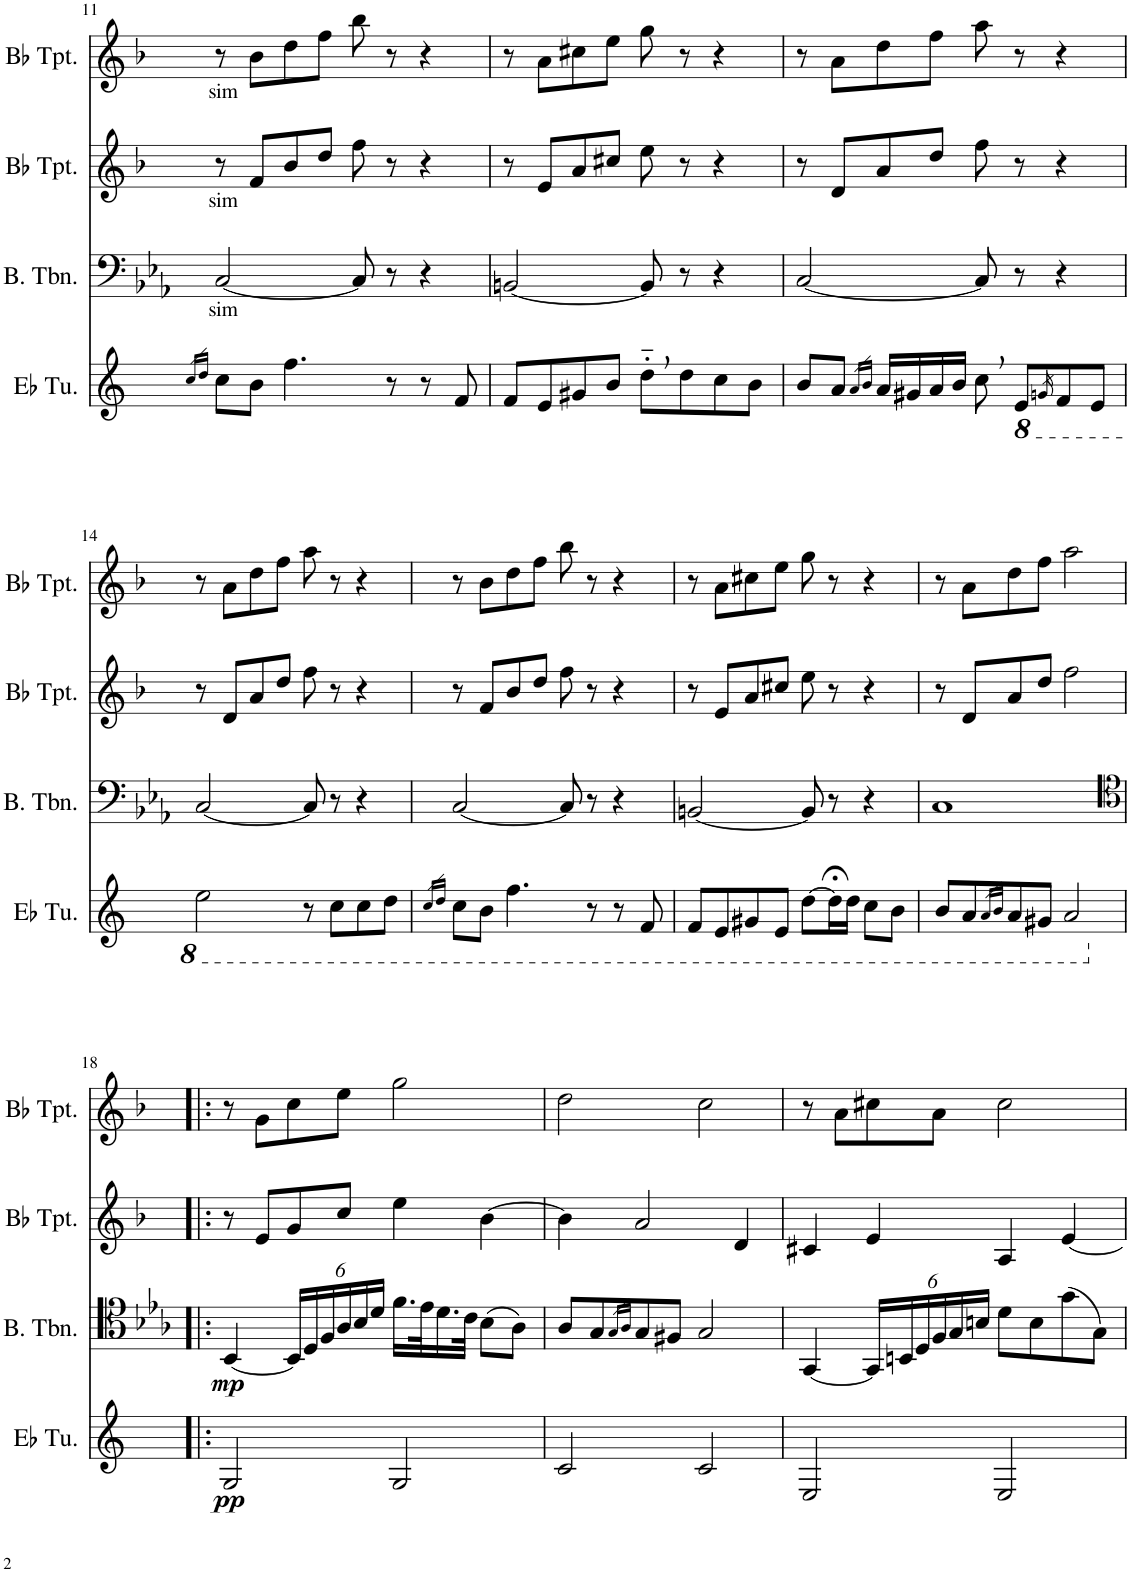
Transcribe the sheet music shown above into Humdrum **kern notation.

**kern	**dynam	**kern	**dynam	**kern	**kern
*part4	*part4	*part3	*part3	*part2	*part1
*staff4	*staff4	*staff3	*staff3	*staff2	*staff1
*I"Eb Tuba	*	*I"Bass Trombone	*	*I"Bb Trumpet	*I"Bb Trumpet
*I'Eb Tu.	*	*I'B. Tbn.	*	*I'Bb Tpt.	*I'Bb Tpt.
!!LO:PB:g=z
*clefG2	*	*clefF4	*	*clefG2	*clefG2
*Trd12c21	*	*	*	*Trd1c2	*Trd1c2
*k[]	*	*k[b-e-a-]	*	*k[b-]	*k[b-]
*M4/4	*	*M4/4	*	*M4/4	*M4/4
*met(c)	*	*met(c)	*	*met(c)	*met(c)
=11	=11	=11	=11	=11	=11
16qcc/LL	.	.	.	.	.
16qdd/JJ	.	.	.	.	.
!	!	!	!	!	!LO:TX:b:t=sim
!	!	!	!	!LO:TX:b:t=sim	!
!	!	!LO:TX:b:t=sim	!	!	!
8cc\L	.	[2C/	.	8r	8r
8b\J	.	.	.	8f/L	8b-\L
4.ff\	.	.	.	8b-/	8dd\
.	.	.	.	8dd/J	8ff\J
.	.	8C/]	.	8ff\	8bb-\
8r	.	8r	.	8r	8r
8r	.	4r	.	4r	4r
8f/	.	.	.	.	.
=12	=12	=12	=12	=12	=12
8f/L	.	[2BBn/	.	8r	8r
8e/	.	.	.	8e/L	8a\L
8g#X/	.	.	.	8a/	8cc#X\
8b/J	.	.	.	8cc#X/J	8ee\J
8dd'~,\L	.	8BB/]	.	8ee\	8gg\
8dd\	.	8r	.	8r	8r
8cc\	.	4r	.	4r	4r
8b\J	.	.	.	.	.
=13	=13	=13	=13	=13	=13
8b/L	.	[2C/	.	8r	8r
8a/J	.	.	.	8d/L	8a\L
16qa/LL	.	.	.	.	.
16qb/JJ	.	.	.	.	.
16a/LL	.	.	.	8a/	8dd\
16g#X/	.	.	.	.	.
16a/	.	.	.	8dd/J	8ff\J
16b/JJ	.	.	.	.	.
8cc,\	.	8C/]	.	8ff\	8aa\
*8ba	*	*	*	*	*
8E/L	.	8r	.	8r	8r
16qGn/	.	.	.	.	.
8F/	.	4r	.	4r	4r
8E/J	.	.	.	.	.
!!LO:LB:g=z
=14	=14	=14	=14	=14	=14
2e\	.	[2C/	.	8r	8r
.	.	.	.	8d/L	8a\L
.	.	.	.	8a/	8dd\
.	.	.	.	8dd/J	8ff\J
8r	.	8C/]	.	8ff\	8aa\
8c\L	.	8r	.	8r	8r
8c\	.	4r	.	4r	4r
8d\J	.	.	.	.	.
=15	=15	=15	=15	=15	=15
16qc/LL	.	.	.	.	.
16qd/JJ	.	.	.	.	.
8c\L	.	[2C/	.	8r	8r
8B\J	.	.	.	8f/L	8b-\L
4.f\	.	.	.	8b-/	8dd\
.	.	.	.	8dd/J	8ff\J
.	.	8C/]	.	8ff\	8bb-\
8r	.	8r	.	8r	8r
8r	.	4r	.	4r	4r
8F/	.	.	.	.	.
=16	=16	=16	=16	=16	=16
8F/L	.	[2BBn/	.	8r	8r
8E/	.	.	.	8e/L	8a\L
8G#X/	.	.	.	8a/	8cc#X\
8E/J	.	.	.	8cc#X/J	8ee\J
[8d\L	.	8BB/]	.	8ee\	8gg\
16d;<\L]	.	8r	.	8r	8r
16d\JJ	.	.	.	.	.
8c\L	.	4r	.	4r	4r
8B\J	.	.	.	.	.
=17	=17	=17	=17	=17	=17
8B/L	.	1C	.	8r	8r
8A/	.	.	.	8d/L	8a\L
16qA/LL	.	.	.	.	.
16qB/JJ	.	.	.	.	.
8A/	.	.	.	8a/	8dd\
8G#X/J	.	.	.	8dd/J	8ff\J
2A/	.	.	.	2ff\	2aa\
!!LO:LB:g=z
=18!|:	=18!|:	=18!|:	=18!|:	=18!|:	=18!|:
*	*	*clefC4	*	*	*
*X8ba	*	*	*	*	*
!	!LO:DY:b	!	!LO:DY:b	!	!
2G/	pp	[4BB-/	mp	8r	8r
.	.	.	.	8e/L	8g\L
*	*	*Xbrackettup	*	*	*
.	.	24BB-/LL]	.	8g/	8cc\
.	.	24D/	.	.	.
.	.	24F/	.	.	.
.	.	24A-/	.	8cc/J	8ee\J
.	.	24B-/	.	.	.
.	.	24d/JJ	.	.	.
2G/	.	16.f\LL	.	4ee\	2gg\
.	.	32e-\K	.	.	.
.	.	16.d\	.	.	.
.	.	32c\JJk	.	.	.
.	.	(8B-\L	.	[4b-\	.
.	.	8A-\J)	.	.	.
=19	=19	=19	=19	=19	=19
2c/	.	8A-/L	.	4b-\]	2dd\
.	.	8G/	.	.	.
.	.	16qG/LL	.	.	.
.	.	16qA-/JJ	.	.	.
.	.	8G/	.	2a/	.
.	.	8F#X/J	.	.	.
2c/	.	2G/	.	.	2cc\
.	.	.	.	4d/	.
=20	=20	=20	=20	=20	=20
2E/	.	[4GG/	.	4c#X/	8r
.	.	.	.	.	8a\L
.	.	24GG/LL]	.	4e/	8cc#X\
.	.	24BBn/	.	.	.
.	.	24D/	.	.	.
.	.	24F/	.	.	8a\J
.	.	24G/	.	.	.
.	.	24Bn/JJ	.	.	.
2E/	.	8d\L	.	4A/	2cc#\
.	.	8B\	.	.	.
.	.	(8g\	.	[4e/	.
.	.	8G\J)	.	.	.
=	=	=	=	=	=
*-	*-	*-	*-	*-	*-
